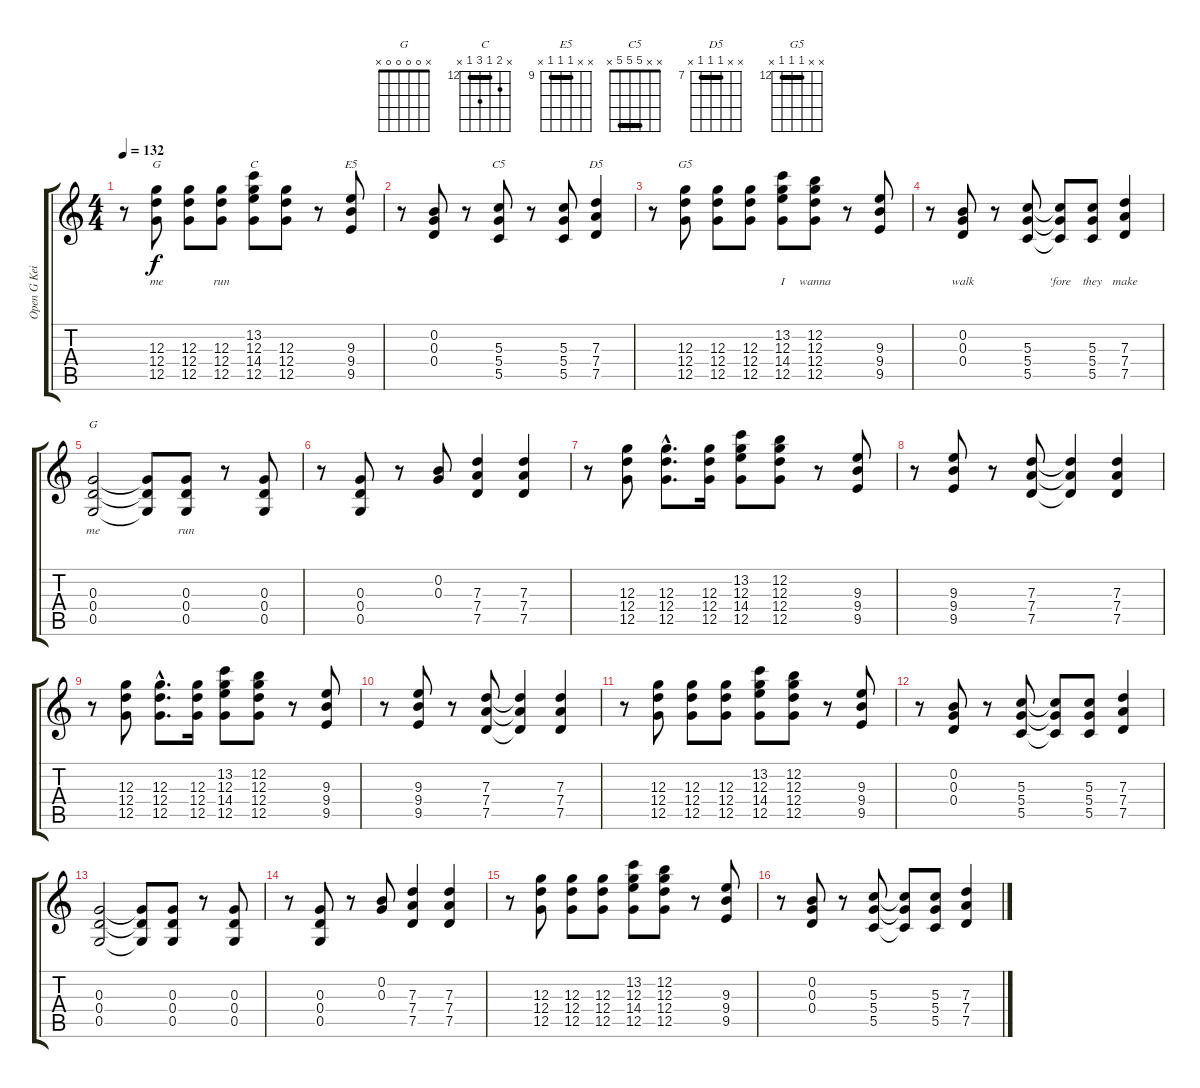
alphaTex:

\track ("Open G Keith" "Open G Kei") {instrument distortionguitar}
\staff {score tabs}
\tuning (D4 B3 G3 D3 G2 D2) {hide}
\chord ("G" x 12 12 12 12 x) {firstfret 12 barre 12}
\chord ("C" x 13 12 14 12 x) {firstfret 12 barre 12}
\chord ("E5" x x 9 9 9 x) {firstfret 9 barre 9}
\chord ("C5" x x 5 5 5 x) {barre 5}
\chord ("D5" x x 7 7 7 x) {firstfret 7 barre 7}
\chord ("G5" x x 12 12 12 x) {firstfret 12 barre 12}
\chord ("G" x 0 0 0 0 x)
\ts (4 4)
\tempo 132
\clef g2
\ks c
r.8{dy f} (12.3 12.4 12.5).8{ch "G" lyrics (0 "me") lyrics (1 "") lyrics (2 "") lyrics (3 "") lyrics (4 "")} (12.3 12.4 12.5).8{lyrics (0 "") lyrics (1 "") lyrics (2 "") lyrics (3 "") lyrics (4 "")} (12.3 12.4 12.5).8{lyrics (0 "run") lyrics (1 "") lyrics (2 "") lyrics (3 "") lyrics (4 "")} (13.2 12.3 14.4 12.5).8{ch "C" lyrics (0 "") lyrics (1 "") lyrics (2 "") lyrics (3 "") lyrics (4 "")} (12.3 12.4 12.5).8{lyrics (0 "") lyrics (1 "") lyrics (2 "") lyrics (3 "") lyrics (4 "")} r.8 (9.3 9.4 9.5).8{ch "E5" lyrics (0 "") lyrics (1 "") lyrics (2 "") lyrics (3 "") lyrics (4 "")} |
r.8 (0.2 0.3 0.4).8{lyrics (0 "") lyrics (1 "") lyrics (2 "") lyrics (3 "") lyrics (4 "")} r.8 (5.3 5.4 5.5).8{ch "C5" lyrics (0 "") lyrics (1 "") lyrics (2 "") lyrics (3 "") lyrics (4 "")} r.8 (5.3 5.4 5.5).8{lyrics (0 "") lyrics (1 "") lyrics (2 "") lyrics (3 "") lyrics (4 "")} (7.3 7.4 7.5).4{ch "D5" lyrics (0 "") lyrics (1 "") lyrics (2 "") lyrics (3 "") lyrics (4 "")} |
r.8 (12.3 12.4 12.5).8{ch "G5" lyrics (0 "") lyrics (1 "") lyrics (2 "") lyrics (3 "") lyrics (4 "")} (12.3 12.4 12.5).8{lyrics (0 "") lyrics (1 "") lyrics (2 "") lyrics (3 "") lyrics (4 "")} (12.3 12.4 12.5).8{lyrics (0 "") lyrics (1 "") lyrics (2 "") lyrics (3 "") lyrics (4 "")} (13.2 12.3 14.4 12.5).8{lyrics (0 "I") lyrics (1 "") lyrics (2 "") lyrics (3 "") lyrics (4 "")} (12.2 12.3 12.4 12.5).8{lyrics (0 "wanna") lyrics (1 "") lyrics (2 "") lyrics (3 "") lyrics (4 "")} r.8 (9.3 9.4 9.5).8{lyrics (0 "") lyrics (1 "") lyrics (2 "") lyrics (3 "") lyrics (4 "")} |
r.8 (0.2 0.3 0.4).8{lyrics (0 "walk") lyrics (1 "") lyrics (2 "") lyrics (3 "") lyrics (4 "")} r.8 (5.3 5.4 5.5).8{lyrics (0 "") lyrics (1 "") lyrics (2 "") lyrics (3 "") lyrics (4 "")} (5.3{t} 5.4{t} 5.5{t}).8{lyrics (0 "'fore") lyrics (1 "") lyrics (2 "") lyrics (3 "") lyrics (4 "")} (5.3 5.4 5.5).8{lyrics (0 "they") lyrics (1 "") lyrics (2 "") lyrics (3 "") lyrics (4 "")} (7.3 7.4 7.5).4{lyrics (0 "make") lyrics (1 "") lyrics (2 "") lyrics (3 "") lyrics (4 "")} |
(0.3 0.4 0.5).2{ch "G" lyrics (0 "me") lyrics (1 "") lyrics (2 "") lyrics (3 "") lyrics (4 "")} (0.3{t} 0.4{t} 0.5{t}).8{lyrics (0 "") lyrics (1 "") lyrics (2 "") lyrics (3 "") lyrics (4 "")} (0.3 0.4 0.5).8{lyrics (0 "run") lyrics (1 "") lyrics (2 "") lyrics (3 "") lyrics (4 "")} r.8 (0.3 0.4 0.5).8 |
r.8 (0.3 0.4 0.5).8 r.8 (0.2 0.3).8 (7.3 7.4 7.5).4 (7.3 7.4 7.5).4 |
r.8 (12.3 12.4 12.5).8 (12.3{hac} 12.4{hac} 12.5{hac}).8{d} (12.3 12.4 12.5).16 (13.2 12.3 14.4 12.5).8 (12.2 12.3 12.4 12.5).8 r.8 (9.3 9.4 9.5).8 |
r.8 (9.3 9.4 9.5).8 r.8 (7.3 7.4 7.5).8 (7.3{t} 7.4{t} 7.5{t}).4 (7.3 7.4 7.5).4 |
r.8 (12.3 12.4 12.5).8 (12.3{hac} 12.4{hac} 12.5{hac}).8{d} (12.3 12.4 12.5).16 (13.2 12.3 14.4 12.5).8 (12.2 12.3 12.4 12.5).8 r.8 (9.3 9.4 9.5).8 |
r.8 (9.3 9.4 9.5).8 r.8 (7.3 7.4 7.5).8 (7.3{t} 7.4{t} 7.5{t}).4 (7.3 7.4 7.5).4 |
r.8 (12.3 12.4 12.5).8 (12.3 12.4 12.5).8 (12.3 12.4 12.5).8 (13.2 12.3 14.4 12.5).8 (12.2 12.3 12.4 12.5).8 r.8 (9.3 9.4 9.5).8 |
r.8 (0.2 0.3 0.4).8 r.8 (5.3 5.4 5.5).8 (5.3{t} 5.4{t} 5.5{t}).8 (5.3 5.4 5.5).8 (7.3 7.4 7.5).4 |
(0.3 0.4 0.5).2 (0.3{t} 0.4{t} 0.5{t}).8 (0.3 0.4 0.5).8 r.8 (0.3 0.4 0.5).8 |
r.8 (0.3 0.4 0.5).8 r.8 (0.2 0.3).8 (7.3 7.4 7.5).4 (7.3 7.4 7.5).4 |
r.8 (12.3 12.4 12.5).8 (12.3 12.4 12.5).8 (12.3 12.4 12.5).8 (13.2 12.3 14.4 12.5).8 (12.2 12.3 12.4 12.5).8 r.8 (9.3 9.4 9.5).8 |
r.8 (0.2 0.3 0.4).8 r.8 (5.3 5.4 5.5).8 (5.3{t} 5.4{t} 5.5{t}).8 (5.3 5.4 5.5).8 (7.3 7.4 7.5).4
